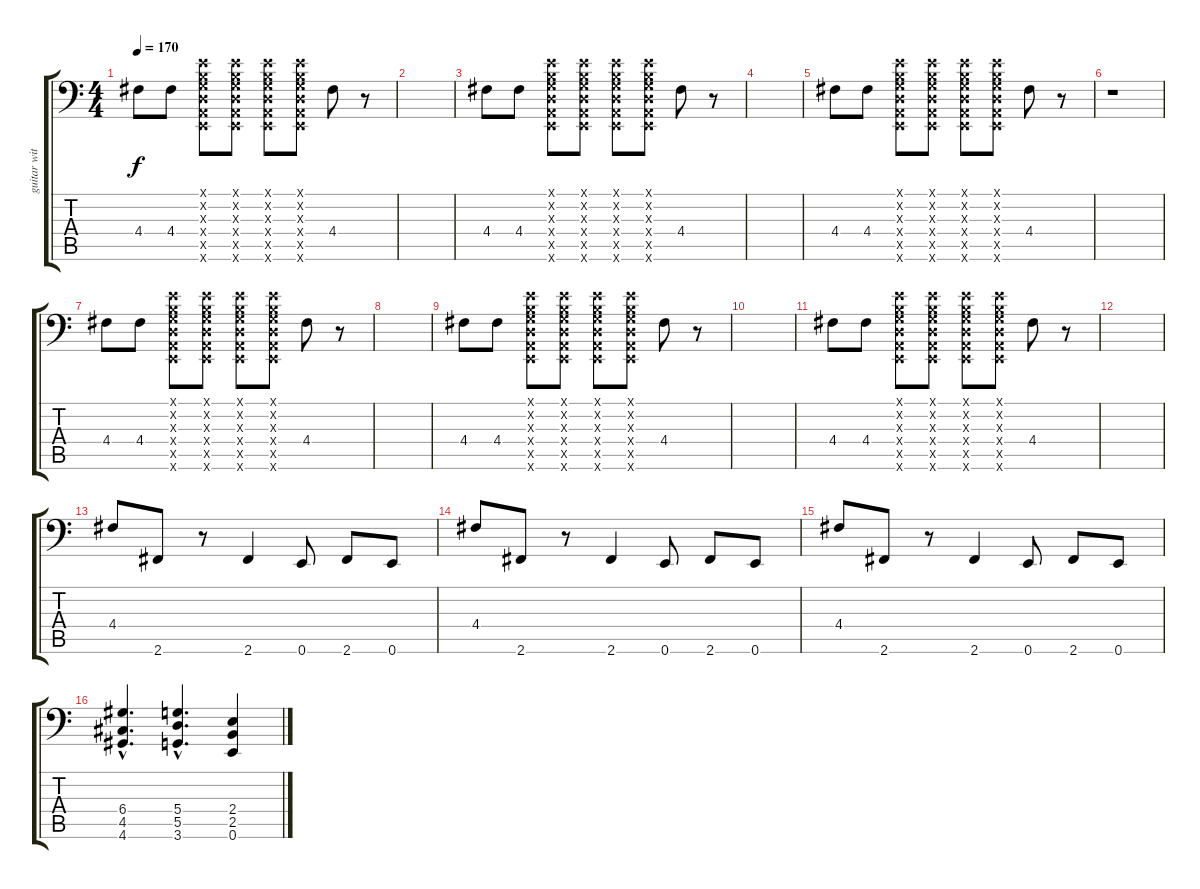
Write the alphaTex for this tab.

\track ("guitar with pitch 2" "guitar wit") {instrument distortionguitar}
\staff {score tabs}
\tuning (E3 B2 G2 D2 A1 E1) {hide}
\ts (4 4)
\tempo 170
\clef f4
\ks c
4.4.8{dy f} 4.4.8 (0.1{x} 0.2{x} 0.3{x} 0.4{x} 0.5{x} 0.6{x}).8 (0.1{x} 0.2{x} 0.3{x} 0.4{x} 0.5{x} 0.6{x}).8 (0.1{x} 0.2{x} 0.3{x} 0.4{x} 0.5{x} 0.6{x}).8 (0.1{x} 0.2{x} 0.3{x} 0.4{x} 0.5{x} 0.6{x}).8 4.4.8 r.8 |
|
4.4.8 4.4.8 (0.1{x} 0.2{x} 0.3{x} 0.4{x} 0.5{x} 0.6{x}).8 (0.1{x} 0.2{x} 0.3{x} 0.4{x} 0.5{x} 0.6{x}).8 (0.1{x} 0.2{x} 0.3{x} 0.4{x} 0.5{x} 0.6{x}).8 (0.1{x} 0.2{x} 0.3{x} 0.4{x} 0.5{x} 0.6{x}).8 4.4.8 r.8 |
|
4.4.8 4.4.8 (0.1{x} 0.2{x} 0.3{x} 0.4{x} 0.5{x} 0.6{x}).8 (0.1{x} 0.2{x} 0.3{x} 0.4{x} 0.5{x} 0.6{x}).8 (0.1{x} 0.2{x} 0.3{x} 0.4{x} 0.5{x} 0.6{x}).8 (0.1{x} 0.2{x} 0.3{x} 0.4{x} 0.5{x} 0.6{x}).8 4.4.8 r.8 |
r.1 |
4.4.8 4.4.8 (0.1{x} 0.2{x} 0.3{x} 0.4{x} 0.5{x} 0.6{x}).8 (0.1{x} 0.2{x} 0.3{x} 0.4{x} 0.5{x} 0.6{x}).8 (0.1{x} 0.2{x} 0.3{x} 0.4{x} 0.5{x} 0.6{x}).8 (0.1{x} 0.2{x} 0.3{x} 0.4{x} 0.5{x} 0.6{x}).8 4.4.8 r.8 |
|
4.4.8 4.4.8 (0.1{x} 0.2{x} 0.3{x} 0.4{x} 0.5{x} 0.6{x}).8 (0.1{x} 0.2{x} 0.3{x} 0.4{x} 0.5{x} 0.6{x}).8 (0.1{x} 0.2{x} 0.3{x} 0.4{x} 0.5{x} 0.6{x}).8 (0.1{x} 0.2{x} 0.3{x} 0.4{x} 0.5{x} 0.6{x}).8 4.4.8 r.8 |
|
4.4.8 4.4.8 (0.1{x} 0.2{x} 0.3{x} 0.4{x} 0.5{x} 0.6{x}).8 (0.1{x} 0.2{x} 0.3{x} 0.4{x} 0.5{x} 0.6{x}).8 (0.1{x} 0.2{x} 0.3{x} 0.4{x} 0.5{x} 0.6{x}).8 (0.1{x} 0.2{x} 0.3{x} 0.4{x} 0.5{x} 0.6{x}).8 4.4.8 r.8 |
|
4.4.8 2.6.8 r.8 2.6.4 0.6.8 2.6.8 0.6.8 |
4.4.8 2.6.8 r.8 2.6.4 0.6.8 2.6.8 0.6.8 |
4.4.8 2.6.8 r.8 2.6.4 0.6.8 2.6.8 0.6.8 |
(6.4{hac} 4.5{hac} 4.6{hac}).4{d} (5.4{hac} 5.5{hac} 3.6{hac}).4{d} (2.4 2.5 0.6).4
